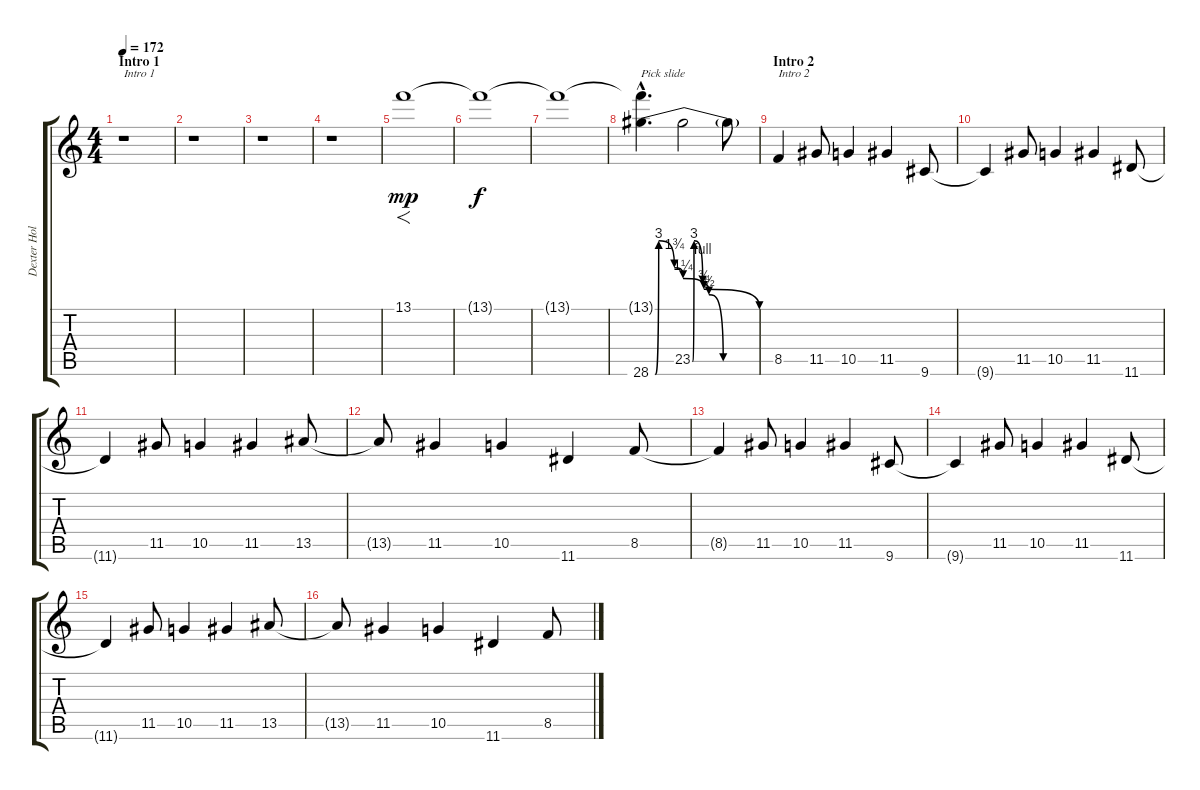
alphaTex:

\track ("Dexter Holland (Guitar)" "Dexter Hol") {instrument overdrivenguitar}
\staff {score tabs}
\tuning (E4 B3 G3 D3 A2 E2) {hide}
\ts (4 4)
\section ("" "Intro 1")
\tempo 172
\clef g2
\ks c
r.1{txt "Intro 1" dy mp instrument overdrivenguitar} |
r.1 |
r.1 |
r.1 |
13.1.1{f volume 10} |
13.1{t}.1{dy f volume 11} |
13.1{t}.1{volume 12} |
(13.1{hac t} 28.6{be (custom 0 0 2 12 11 7 16 5 28 3 60 0) hac}).4{d txt "Pick slide" volume 13} 23.5{be (custom 0 0 3 12 20 4 32 2 60 0)}.2 28.6{t}.8 |
\section ("" "Intro 2")
8.5.4{txt "Intro 2"} 11.5.8 10.5.4 11.5.4 9.6.8 |
9.6{t}.4 11.5.8 10.5.4 11.5.4 11.6.8 |
11.6{t}.4 11.5.8 10.5.4 11.5.4 13.5.8 |
13.5{t}.8 11.5.4 10.5.4 11.6.4 8.5.8 |
8.5{t}.4 11.5.8 10.5.4 11.5.4 9.6.8 |
9.6{t}.4 11.5.8 10.5.4 11.5.4 11.6.8 |
11.6{t}.4 11.5.8 10.5.4 11.5.4 13.5.8 |
13.5{t}.8 11.5.4 10.5.4 11.6.4 8.5{ss}.8
